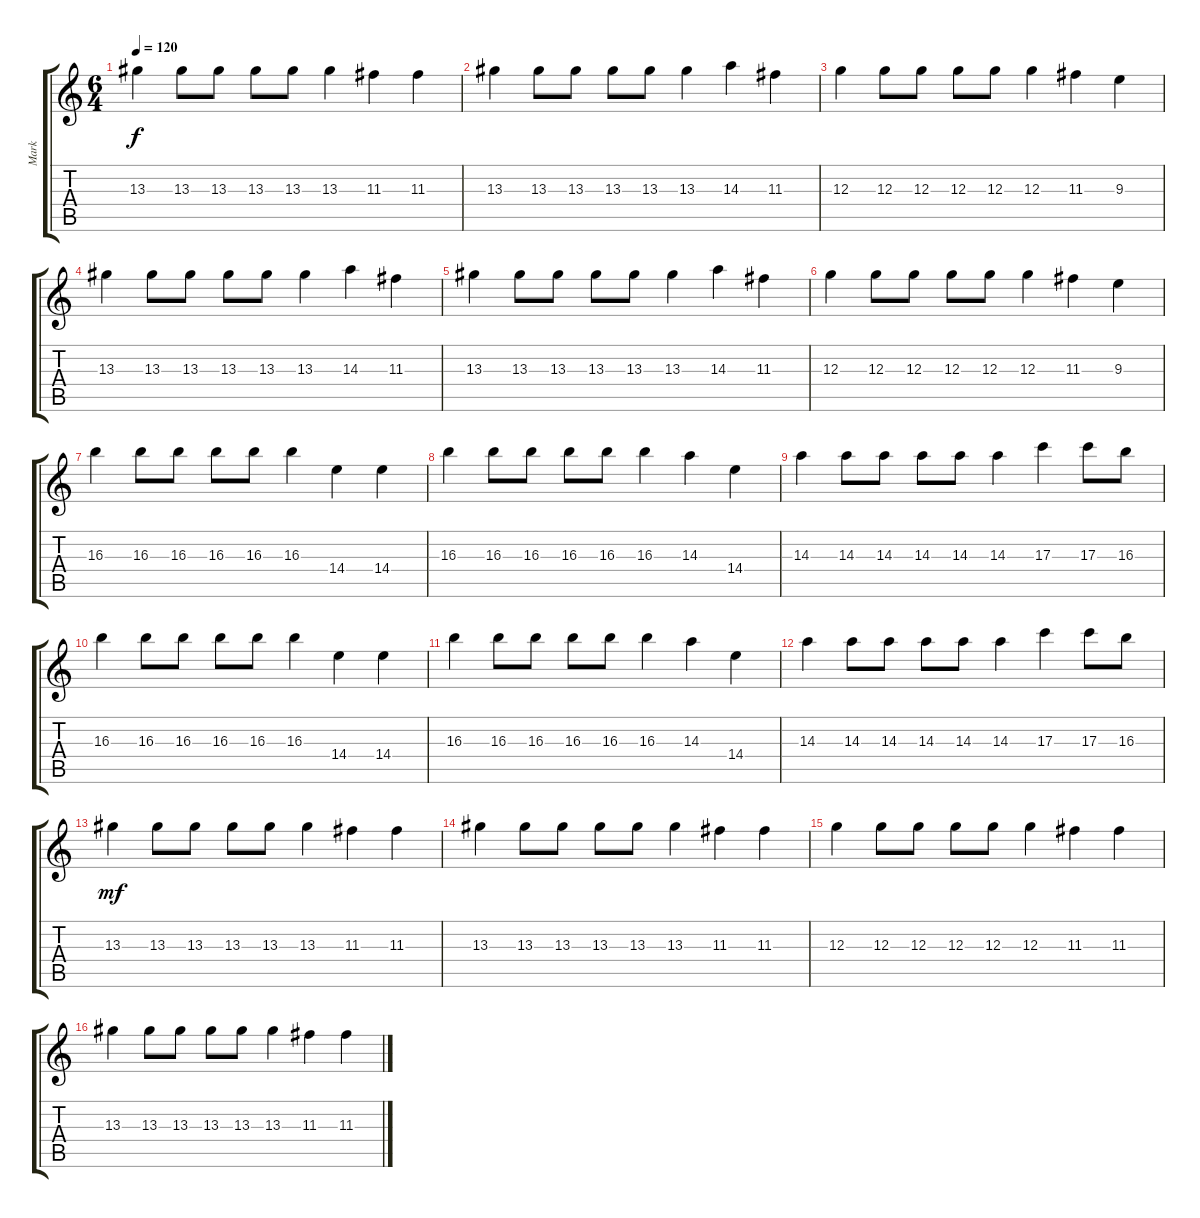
\track ("Mark" "Mark") {instrument electricguitarjazz}
\staff {score tabs}
\tuning (E4 B3 G3 D3 A2 E2) {hide}
\ts (6 4)
\tempo 120
\clef g2
\ks c
13.3.4{dy f} 13.3.8 13.3.8 13.3.8 13.3.8 13.3.4 11.3.4 11.3.4 |
13.3.4 13.3.8 13.3.8 13.3.8 13.3.8 13.3.4 14.3.4 11.3.4 |
12.3.4 12.3.8 12.3.8 12.3.8 12.3.8 12.3.4 11.3.4 9.3.4 |
13.3.4 13.3.8 13.3.8 13.3.8 13.3.8 13.3.4 14.3.4 11.3.4 |
13.3.4 13.3.8 13.3.8 13.3.8 13.3.8 13.3.4 14.3.4 11.3.4 |
12.3.4 12.3.8 12.3.8 12.3.8 12.3.8 12.3.4 11.3.4 9.3.4 |
16.3.4 16.3.8 16.3.8 16.3.8 16.3.8 16.3.4 14.4.4 14.4.4 |
16.3.4 16.3.8 16.3.8 16.3.8 16.3.8 16.3.4 14.3.4 14.4.4 |
14.3.4 14.3.8 14.3.8 14.3.8 14.3.8 14.3.4 17.3.4 17.3.8 16.3.8 |
16.3.4 16.3.8 16.3.8 16.3.8 16.3.8 16.3.4 14.4.4 14.4.4 |
16.3.4 16.3.8 16.3.8 16.3.8 16.3.8 16.3.4 14.3.4 14.4.4 |
14.3.4 14.3.8 14.3.8 14.3.8 14.3.8 14.3.4 17.3.4 17.3.8 16.3.8 |
13.3.4{dy mf} 13.3.8 13.3.8 13.3.8 13.3.8 13.3.4 11.3.4 11.3.4 |
13.3.4 13.3.8 13.3.8 13.3.8 13.3.8 13.3.4 11.3.4 11.3.4 |
12.3.4 12.3.8 12.3.8 12.3.8 12.3.8 12.3.4 11.3.4 11.3.4 |
13.3.4 13.3.8 13.3.8 13.3.8 13.3.8 13.3.4 11.3.4 11.3.4
